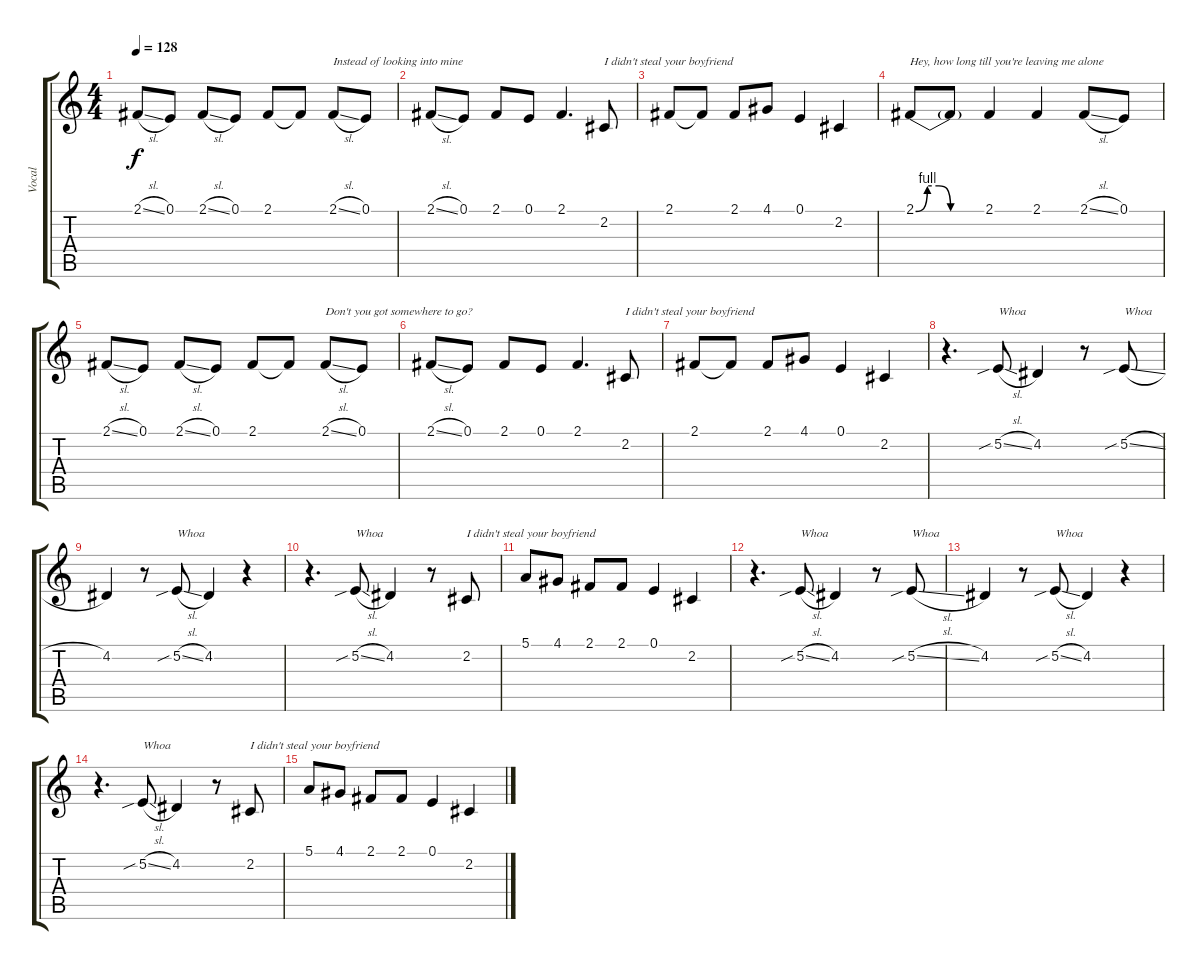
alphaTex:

\track ("Vocal" "Vocal") {instrument harmonica}
\staff {score tabs}
\tuning (E4 B3 G3 D3 A2 E2) {hide}
\ts (4 4)
\tempo 128
\clef g2
\ks c
2.1{sl}.8{dy f} 0.1.8 2.1{sl}.8 0.1.8 2.1.8 2.1{t}.8 2.1{sl}.8{txt "Instead of looking into mine"} 0.1.8 |
2.1{sl}.8 0.1.8 2.1.8 0.1.8 2.1.4{d} 2.2.8{txt "I didn't steal your boyfriend"} |
2.1.8 2.1{t}.8 2.1.8 4.1.8 0.1.4 2.2.4 |
2.1{be (custom 0 0 10 4 20 4 30 0 60 0)}.8{txt "Hey, how long till you're leaving me alone"} 2.1{t}.8 2.1.4 2.1.4 2.1{sl}.8 0.1.8 |
2.1{sl}.8 0.1.8 2.1{sl}.8 0.1.8 2.1.8 2.1{t}.8 2.1{sl}.8{txt "Don't you got somewhere to go?"} 0.1.8 |
2.1{sl}.8 0.1.8 2.1.8 0.1.8 2.1.4{d} 2.2.8{txt "I didn't steal your boyfriend"} |
2.1.8 2.1{t}.8 2.1.8 4.1.8 0.1.4 2.2.4 |
r.4{d} 5.2{sib sl}.8{txt "Whoa"} 4.2.4 r.8 5.2{sib sl}.8{txt "Whoa"} |
4.2.4 r.8 5.2{sib sl}.8{txt "Whoa"} 4.2.4 r.4 |
r.4{d} 5.2{sib sl}.8{txt "Whoa"} 4.2.4 r.8 2.2.8{txt "I didn't steal your boyfriend"} |
5.1.8 4.1.8 2.1.8 2.1.8 0.1.4 2.2.4 |
r.4{d} 5.2{sib sl}.8{txt "Whoa"} 4.2.4 r.8 5.2{sib sl}.8{txt "Whoa"} |
4.2.4 r.8 5.2{sib sl}.8{txt "Whoa"} 4.2.4 r.4 |
r.4{d} 5.2{sib sl}.8{txt "Whoa"} 4.2.4 r.8 2.2.8{txt "I didn't steal your boyfriend"} |
5.1.8 4.1.8 2.1.8 2.1.8 0.1.4 2.2.4
